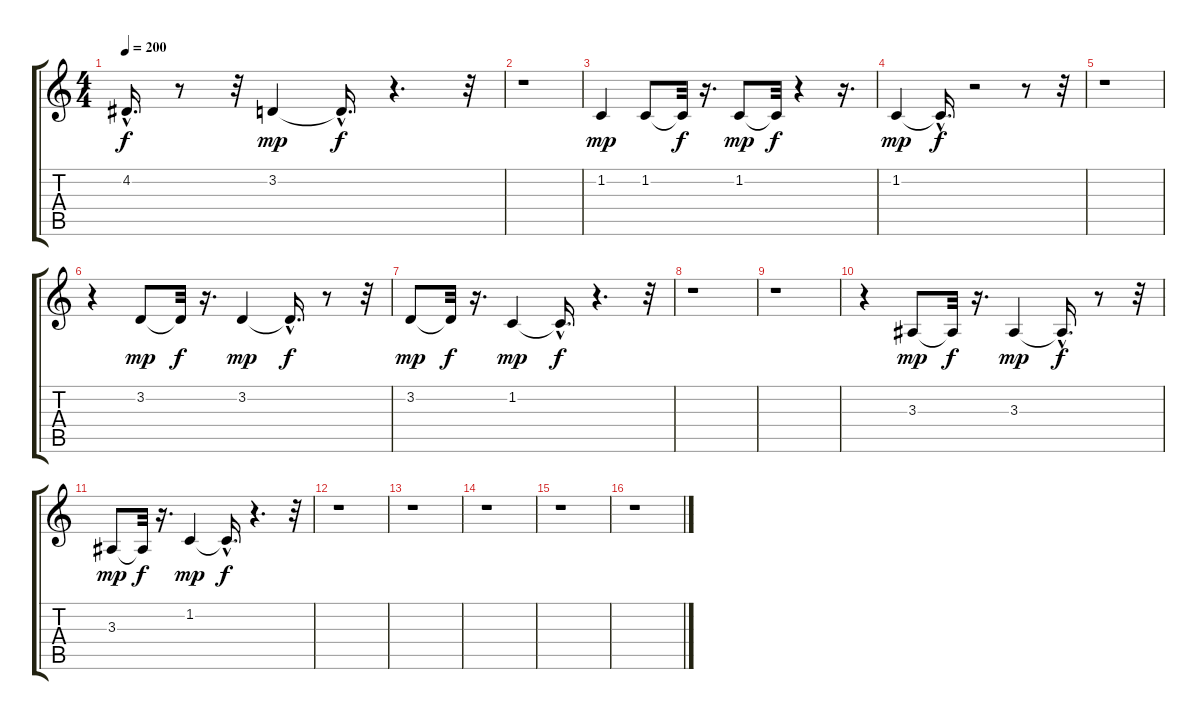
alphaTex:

\track "" {instrument clarinet}
\staff {score tabs}
\tuning (E4 B3 G3 D3 A2 E2) {hide}
\ts (4 4)
\tempo 200
\clef g2
\ks c
4.2{hac t}.16{d dy f} r.8 r.32 3.2.4{dy mp} 3.2{hac t}.16{d dy f} r.4{d} r.32 |
r.1 |
1.2.4{dy mp} 1.2.8 1.2{t}.32{dy f} r.16{d} 1.2.8{dy mp} 1.2{t}.32{dy f} r.4 r.16{d} |
1.2.4{dy mp} 1.2{hac t}.16{d dy f} r.2 r.8 r.32 |
r.1 |
r.4 3.2.8{dy mp} 3.2{t}.32{dy f} r.16{d} 3.2.4{dy mp} 3.2{hac t}.16{d dy f} r.8 r.32 |
3.2.8{dy mp} 3.2{t}.32{dy f} r.16{d} 1.2.4{dy mp} 1.2{hac t}.16{d dy f} r.4{d} r.32 |
r.1 |
r.1 |
r.4 3.3.8{dy mp} 3.3{t}.32{dy f} r.16{d} 3.3.4{dy mp} 3.3{hac t}.16{d dy f} r.8 r.32 |
3.3.8{dy mp} 3.3{t}.32{dy f} r.16{d} 1.2.4{dy mp} 1.2{hac t}.16{d dy f} r.4{d} r.32 |
r.1 |
r.1 |
r.1 |
r.1 |
r.1
